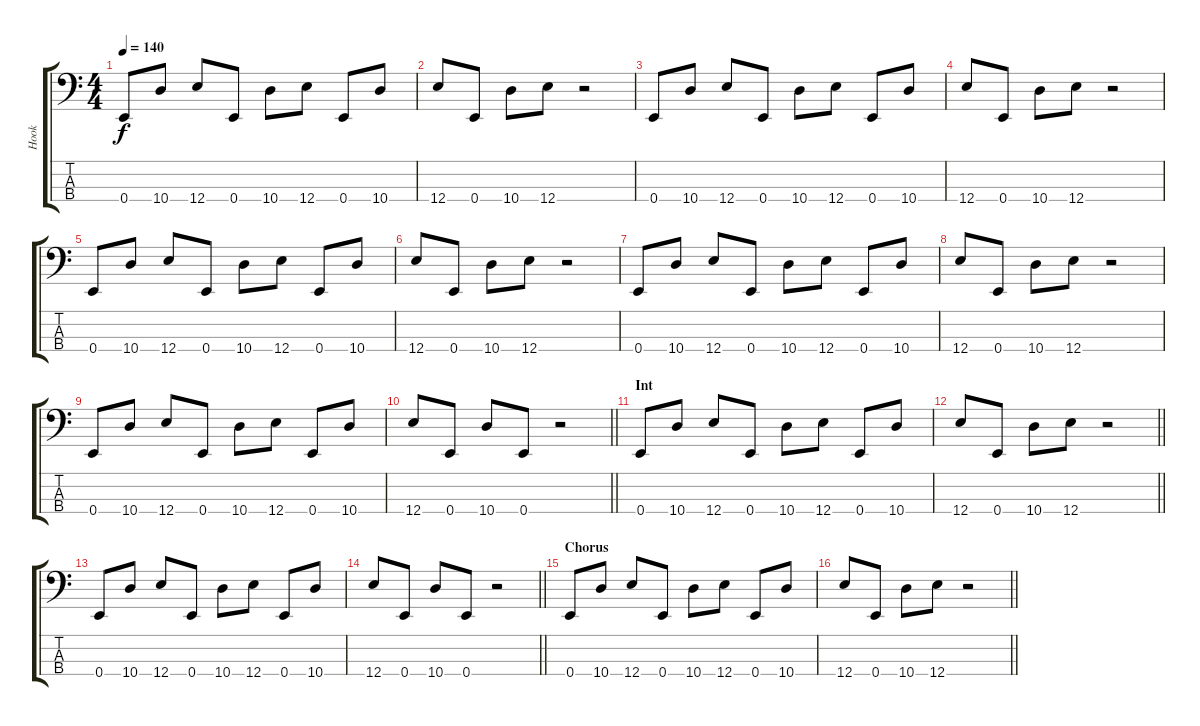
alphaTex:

\track ("Hook" "Hook") {instrument electricbassfinger}
\staff {score tabs}
\tuning (G2 D2 A1 E1) {hide}
\ts (4 4)
\tempo 140
\clef f4
\ks c
0.4.8{dy f} 10.4.8 12.4.8 0.4.8 10.4.8 12.4.8 0.4.8 10.4.8 |
12.4.8 0.4.8 10.4.8 12.4.8 r.2 |
0.4.8 10.4.8 12.4.8 0.4.8 10.4.8 12.4.8 0.4.8 10.4.8 |
12.4.8 0.4.8 10.4.8 12.4.8 r.2 |
0.4.8 10.4.8 12.4.8 0.4.8 10.4.8 12.4.8 0.4.8 10.4.8 |
12.4.8 0.4.8 10.4.8 12.4.8 r.2 |
0.4.8 10.4.8 12.4.8 0.4.8 10.4.8 12.4.8 0.4.8 10.4.8 |
12.4.8 0.4.8 10.4.8 12.4.8 r.2 |
0.4.8 10.4.8 12.4.8 0.4.8 10.4.8 12.4.8 0.4.8 10.4.8 |
\barLineRight lightlight
12.4.8 0.4.8 10.4.8 0.4.8 r.2 |
\section ("" "Int")
0.4.8 10.4.8 12.4.8 0.4.8 10.4.8 12.4.8 0.4.8 10.4.8 |
\barLineRight lightlight
12.4.8 0.4.8 10.4.8 12.4.8 r.2 |
0.4.8 10.4.8 12.4.8 0.4.8 10.4.8 12.4.8 0.4.8 10.4.8 |
\barLineRight lightlight
12.4.8 0.4.8 10.4.8 0.4.8 r.2 |
\section ("" "Chorus")
0.4.8 10.4.8 12.4.8 0.4.8 10.4.8 12.4.8 0.4.8 10.4.8 |
\barLineRight lightlight
12.4.8 0.4.8 10.4.8 12.4.8 r.2
